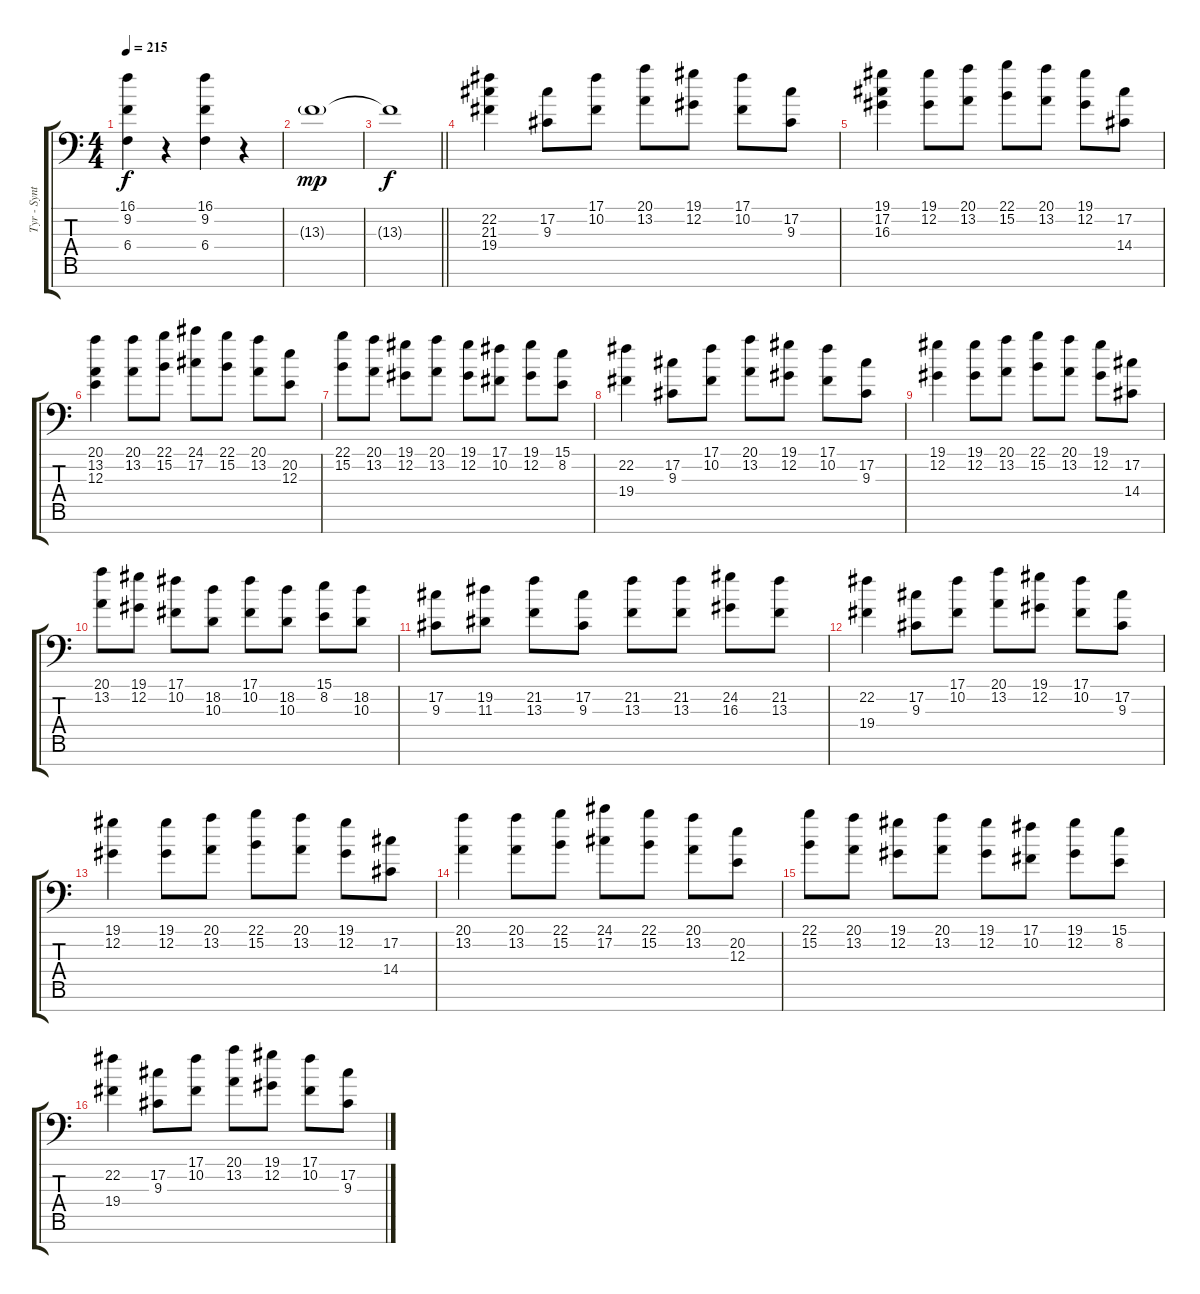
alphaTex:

\track ("Tyr - Synth" "Tyr - Synt") {instrument stringensemble1}
\staff {score tabs}
\tuning (Db4 Ab3 E3 B2 Gb2 Db2 Ab1) {hide}
\ts (4 4)
\tempo 215
\clef f4
\ks c
(16.1 9.2 6.4).4{dy f} r.4 (16.1 9.2 6.4).4 r.4 |
13.3{g}.1{dy mp} |
\barLineRight lightlight
13.3{t}.1{dy f} |
\section ("" "")
(22.2 21.3 19.4).4 (17.2 9.3).8 (17.1 10.2).8 (20.1 13.2).8 (19.1 12.2).8 (17.1 10.2).8 (17.2 9.3).8 |
(19.1 17.2 16.3).4 (19.1 12.2).8 (20.1 13.2).8 (22.1 15.2).8 (20.1 13.2).8 (19.1 12.2).8 (17.2 14.4).8 |
(20.1 13.2 12.3).4 (20.1 13.2).8 (22.1 15.2).8 (24.1 17.2).8 (22.1 15.2).8 (20.1 13.2).8 (20.2 12.3).8 |
(22.1 15.2).8 (20.1 13.2).8 (19.1 12.2).8 (20.1 13.2).8 (19.1 12.2).8 (17.1 10.2).8 (19.1 12.2).8 (15.1 8.2).8 |
(22.2 19.4).4 (17.2 9.3).8 (17.1 10.2).8 (20.1 13.2).8 (19.1 12.2).8 (17.1 10.2).8 (17.2 9.3).8 |
(19.1 12.2).4 (19.1 12.2).8 (20.1 13.2).8 (22.1 15.2).8 (20.1 13.2).8 (19.1 12.2).8 (17.2 14.4).8 |
(20.1 13.2).8 (19.1 12.2).8 (17.1 10.2).8 (18.2 10.3).8 (17.1 10.2).8 (18.2 10.3).8 (15.1 8.2).8 (18.2 10.3).8 |
(17.2 9.3).8 (19.2 11.3).8 (21.2 13.3).8 (17.2 9.3).8 (21.2 13.3).8 (21.2 13.3).8 (24.2 16.3).8 (21.2 13.3).8 |
(22.2 19.4).4 (17.2 9.3).8 (17.1 10.2).8 (20.1 13.2).8 (19.1 12.2).8 (17.1 10.2).8 (17.2 9.3).8 |
(19.1 12.2).4 (19.1 12.2).8 (20.1 13.2).8 (22.1 15.2).8 (20.1 13.2).8 (19.1 12.2).8 (17.2 14.4).8 |
(20.1 13.2).4 (20.1 13.2).8 (22.1 15.2).8 (24.1 17.2).8 (22.1 15.2).8 (20.1 13.2).8 (20.2 12.3).8 |
(22.1 15.2).8 (20.1 13.2).8 (19.1 12.2).8 (20.1 13.2).8 (19.1 12.2).8 (17.1 10.2).8 (19.1 12.2).8 (15.1 8.2).8 |
(22.2 19.4).4 (17.2 9.3).8 (17.1 10.2).8 (20.1 13.2).8 (19.1 12.2).8 (17.1 10.2).8 (17.2 9.3).8
